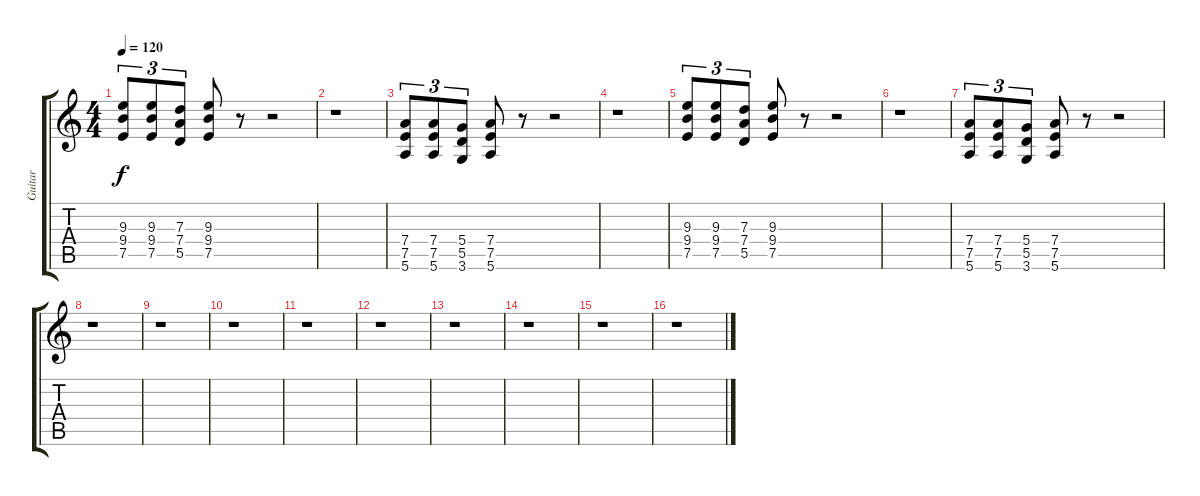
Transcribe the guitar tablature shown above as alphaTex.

\track ("Guitar" "Guitar") {instrument overdrivenguitar}
\staff {score tabs}
\tuning (E4 B3 G3 D3 A2 E2) {hide}
\ts (4 4)
\tempo 120
\clef g2
\ks c
(9.3 9.4 7.5).8{tu (3 2) dy f} (9.3 9.4 7.5).8{tu (3 2)} (7.3 7.4 5.5).8{tu (3 2)} (9.3 9.4 7.5).8 r.8 r.2 |
r.1 |
(7.4 7.5 5.6).8{tu (3 2)} (7.4 7.5 5.6).8{tu (3 2)} (5.4 5.5 3.6).8{tu (3 2)} (7.4 7.5 5.6).8 r.8 r.2 |
r.1 |
(9.3 9.4 7.5).8{tu (3 2)} (9.3 9.4 7.5).8{tu (3 2)} (7.3 7.4 5.5).8{tu (3 2)} (9.3 9.4 7.5).8 r.8 r.2 |
r.1 |
(7.4 7.5 5.6).8{tu (3 2)} (7.4 7.5 5.6).8{tu (3 2)} (5.4 5.5 3.6).8{tu (3 2)} (7.4 7.5 5.6).8 r.8 r.2 |
r.1 |
r.1 |
r.1 |
r.1 |
r.1 |
r.1 |
r.1 |
r.1 |
r.1
